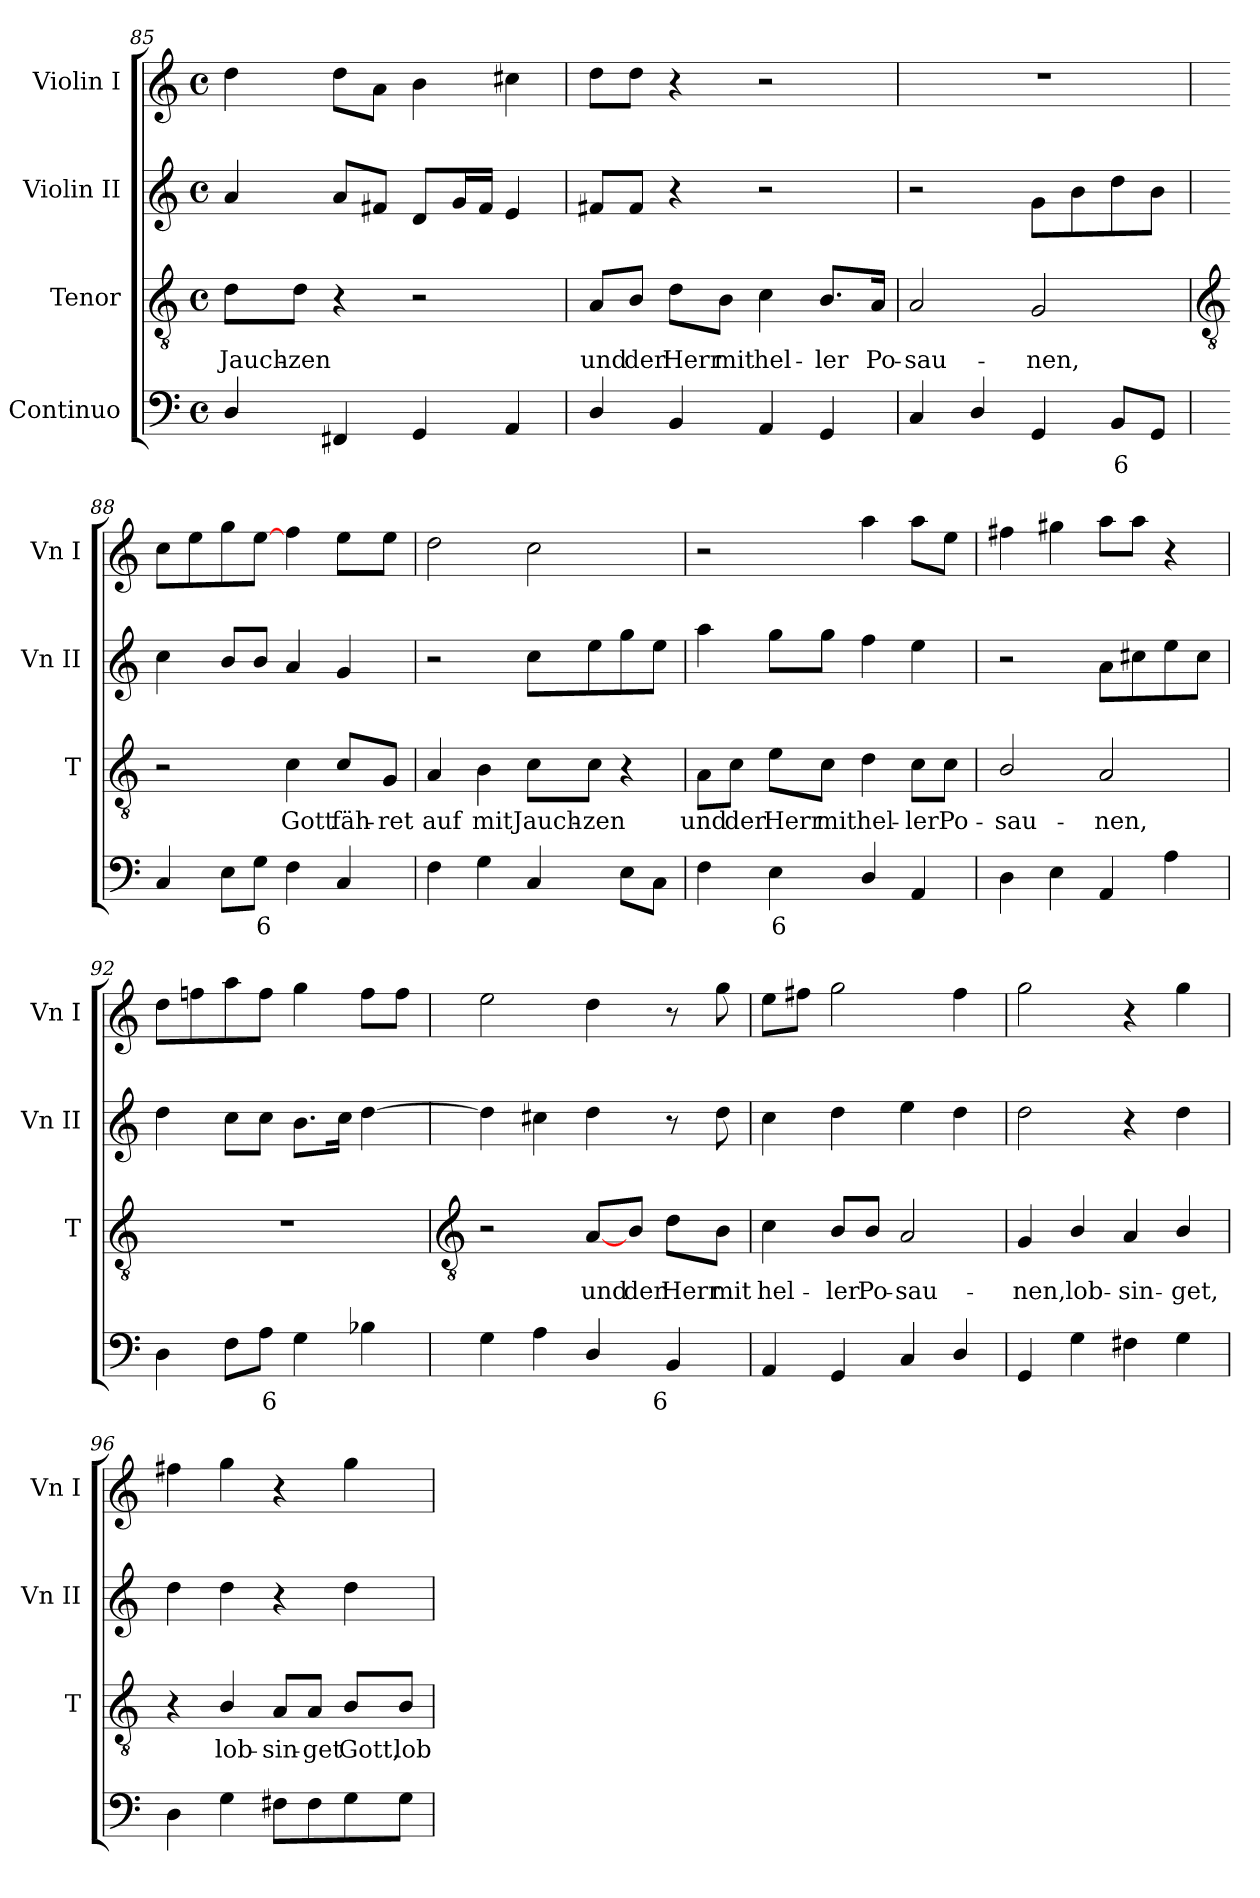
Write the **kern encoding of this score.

**kern	**text	**kern	**text	**kern	**kern
*part4	*part4	*part3	*part3	*part2	*part1
*staff4	*staff4	*staff3	*staff3	*staff2	*staff1
*I"Continuo	*	*I"Tenor	*	*I"Violin II	*I"Violin I
*	*	*I'T	*	*I'Vn II	*I'Vn I
*clefF4	*	*clefGv2	*	*clefG2	*clefG2
*k[]	*	*k[]	*	*k[]	*k[]
*C:	*	*C:	*	*C:	*C:
*M4/4	*	*M4/4	*	*M4/4	*M4/4
*met(c)	*	*met(c)	*	*met(c)	*met(c)
=85	=85	=85	=85	=85	=85
!	!	!	!LO:LY:b	!	!
4D/	.	8d\L	Jauch-	4a	4dd
!	!	!	!LO:LY:b	!	!
.	.	8d\J	-zen	.	.
4FF#X	.	4r	.	8aL	8ddL
.	.	.	.	8f#XJ	8aJ
4GG	.	2r	.	8dL	4b
.	.	.	.	16gL	.
.	.	.	.	16f#JJ	.
4AA	.	.	.	4e	4cc#X
=86	=86	=86	=86	=86	=86
!	!	!	!LO:LY:b	!	!
4D/	.	8A/L	und	8f#XL	8ddL
!	!	!	!LO:LY:b	!	!
.	.	8B/J	der	8f#J	8ddJ
!	!	!	!LO:LY:b	!	!
4BB	.	8d\L	Herr	4r	4r
!	!	!	!LO:LY:b	!	!
.	.	8B\J	mit	.	.
!	!	!	!LO:LY:b	!	!
4AA	.	4c	hel-	2r	2r
!	!	!	!LO:LY:b	!	!
4GG	.	8.B/L	-ler	.	.
!	!	!	!LO:LY:b	!	!
.	.	16A/Jk	Po-	.	.
=87	=87	=87	=87	=87	=87
!	!	!	!LO:LY:b	!	!
4C	.	2A	-sau-	2r	1r
4D/	.	.	.	.	.
!	!	!	!LO:LY:b	!	!
4GG	.	2G	-nen,	8gL	.
.	.	.	.	8b	.
!	!LO:LY:b	!	!	!	!
8BBL	6	.	.	8dd	.
8GGJ	.	.	.	8bJ	.
!!LO:LB:g=z
=88	=88	=88	=88	=88	=88
*	*	*clefGv2	*	*	*
4C	.	2r	.	4cc	8ccL
.	.	.	.	.	8ee
8EL	.	.	.	8b/L	8gg
!	!LO:LY:b	!	!	!	!
8GJ	6	.	.	8b/J	[8eeJ
!	!	!	!LO:LY:b	!	!
4F	.	4c	Gott	4a	4ff
!	!	!	!LO:LY:b	!	!
4C	.	8c/L	fäh-	4g	8eeL
!	!	!	!LO:LY:b	!	!
.	.	8G/J	-ret	.	8eeJ
=89	=89	=89	=89	=89	=89
!	!	!	!LO:LY:b	!	!
4F	.	4A	auf	2r	2dd
!	!	!	!LO:LY:b	!	!
4G	.	4B	mit	.	.
!	!	!	!LO:LY:b	!	!
4C	.	8c\L	Jauch-	8ccL	2cc
!	!	!	!LO:LY:b	!	!
.	.	8c\J	-zen	8ee	.
8EL	.	4r	.	8gg	.
8CJ	.	.	.	8eeJ	.
=90	=90	=90	=90	=90	=90
!	!	!	!LO:LY:b	!	!
4F	.	8A\L	und	4aa	2r
!	!	!	!LO:LY:b	!	!
.	.	8c\J	der	.	.
!	!LO:LY:b	!	!LO:LY:b	!	!
4E	6	8e\L	Herr	8ggL	.
!	!	!	!LO:LY:b	!	!
.	.	8c\J	mit	8ggJ	.
!	!	!	!LO:LY:b	!	!
4D/	.	4d	hel-	4ff	4aa
!	!	!	!LO:LY:b	!	!
4AA	.	8c\L	-ler	4ee	8aaL
!	!	!	!LO:LY:b	!	!
.	.	8c\J	Po-	.	8eeJ
=91	=91	=91	=91	=91	=91
!	!	!	!LO:LY:b	!	!
4D	.	2B/	-sau-	2r	4ff#X
4E	.	.	.	.	4gg#X
!	!	!	!LO:LY:b	!	!
4AA	.	2A	-nen,	8aL	8aaL
.	.	.	.	8cc#X	8aaJ
4A	.	.	.	8ee	4r
.	.	.	.	8cc#J	.
=92	=92	=92	=92	=92	=92
4D	.	1r	.	4dd	8ddL
.	.	.	.	.	8ffn
8FL	.	.	.	8ccL	8aa
!	!LO:LY:b	!	!	!	!
8AJ	6	.	.	8ccJ	8ffJ
4G	.	.	.	8.bL	4gg
.	.	.	.	16ccJ	.
4B-X	.	.	.	[4dd	8ffL
.	.	.	.	.	8ffJ
!!LO:LB:g=z
=93	=93	=93	=93	=93	=93
*	*	*clefGv2	*	*	*
4G	.	2r	.	4dd]	2ee
4A	.	.	.	4cc#X	.
!	!	!	!LO:LY:b	!	!
4D/	.	[8A/L	und	4dd	4dd
!	!	!	!LO:LY:b	!	!
.	.	8B/J	der	.	.
!	!LO:LY:b	!	!LO:LY:b	!	!
4BB	6	8d\L	Herr	8r	8r
!	!	!	!LO:LY:b	!	!
.	.	8B\J	mit	8dd	8gg
=94	=94	=94	=94	=94	=94
!	!	!	!LO:LY:b	!	!
4AA	.	4c	hel-	4cc	8eeL
.	.	.	.	.	8ff#XJ
!	!	!	!LO:LY:b	!	!
4GG	.	8B/L	-ler	4dd	2gg
!	!	!	!LO:LY:b	!	!
.	.	8B/J	Po-	.	.
!	!	!	!LO:LY:b	!	!
4C	.	2A	-sau-	4ee	.
4D/	.	.	.	4dd	4ff#
=95	=95	=95	=95	=95	=95
!	!	!	!LO:LY:b	!	!
4GG	.	4G	-nen,	2dd	2gg
!	!	!	!LO:LY:b	!	!
4G	.	4B/	lob-	.	.
!	!	!	!LO:LY:b	!	!
4F#X	.	4A	-sin-	4r	4r
!	!	!	!LO:LY:b	!	!
4G	.	4B/	-get,	4dd	4gg
=96	=96	=96	=96	=96	=96
4D	.	4r	.	4dd	4ff#X
!	!	!	!LO:LY:b	!	!
4G	.	4B/	lob-	4dd	4gg
!	!	!	!LO:LY:b	!	!
8F#XL	.	8A/L	-sin-	4r	4r
!	!	!	!LO:LY:b	!	!
8F#	.	8A/J	-get	.	.
!	!	!	!LO:LY:b	!	!
8G	.	8B/L	Gott,	4dd	4gg
!	!	!	!LO:LY:b	!	!
8GJ	.	8B/J	lob-	.	.
=	=	=	=	=	=
*-	*-	*-	*-	*-	*-
